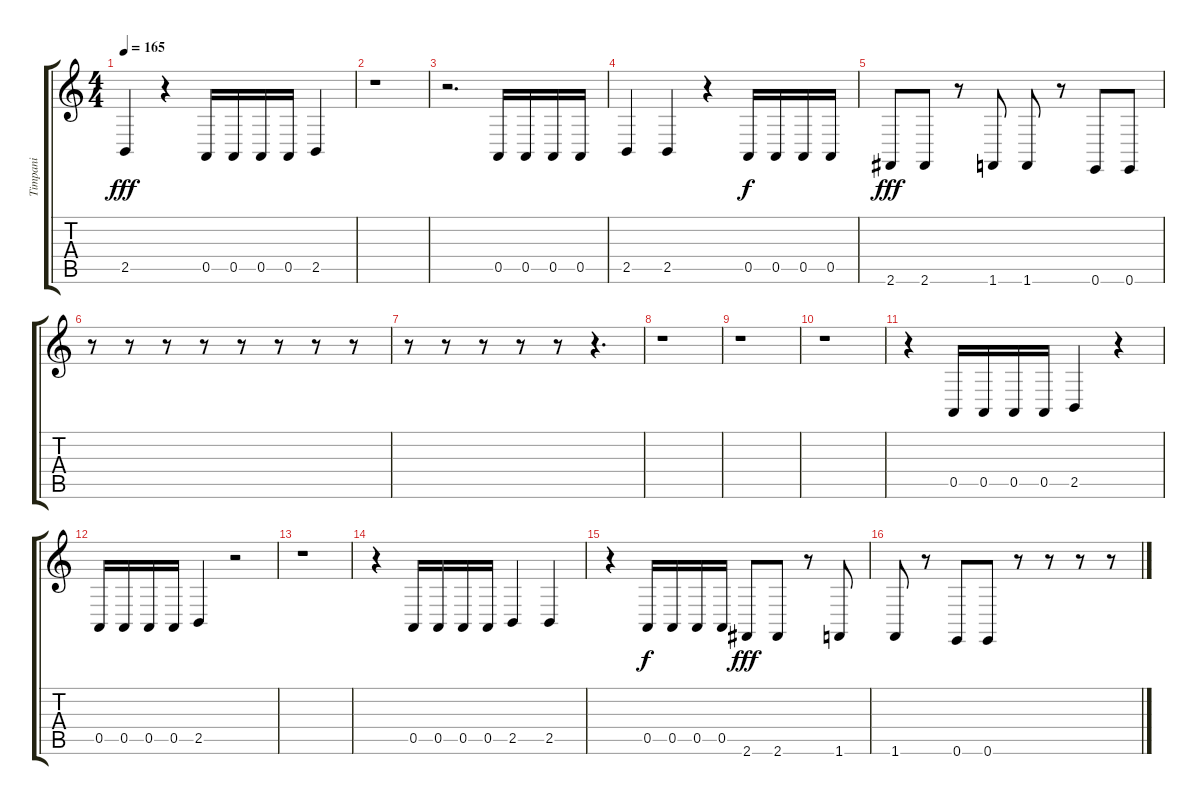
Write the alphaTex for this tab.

\track ("Timpani" "Timpani") {instrument timpani}
\staff {score tabs}
\tuning (E4 B3 G3 D3 A2 E2) {hide}
\ts (4 4)
\tempo 165
\clef g2
\ks c
2.5.4{dy fff} r.4 0.5.16 0.5.16 0.5.16 0.5.16 2.5.4 |
r.1 |
r.2{d} 0.5.16 0.5.16 0.5.16 0.5.16 |
2.5.4 2.5.4 r.4 0.5.16{dy f} 0.5.16 0.5.16 0.5.16 |
2.6.8{dy fff} 2.6.8 r.8 1.6.8 1.6.8 r.8 0.6.8 0.6.8 |
r.8 r.8 r.8 r.8 r.8 r.8 r.8 r.8 |
r.8 r.8 r.8 r.8 r.8 r.4{d} |
r.1 |
r.1 |
r.1 |
r.4 0.5.16 0.5.16 0.5.16 0.5.16 2.5.4 r.4 |
0.5.16 0.5.16 0.5.16 0.5.16 2.5.4 r.2 |
r.1 |
r.4 0.5.16 0.5.16 0.5.16 0.5.16 2.5.4 2.5.4 |
r.4 0.5.16{dy f} 0.5.16 0.5.16 0.5.16 2.6.8{dy fff} 2.6.8 r.8 1.6.8 |
1.6.8 r.8 0.6.8 0.6.8 r.8 r.8 r.8 r.8
